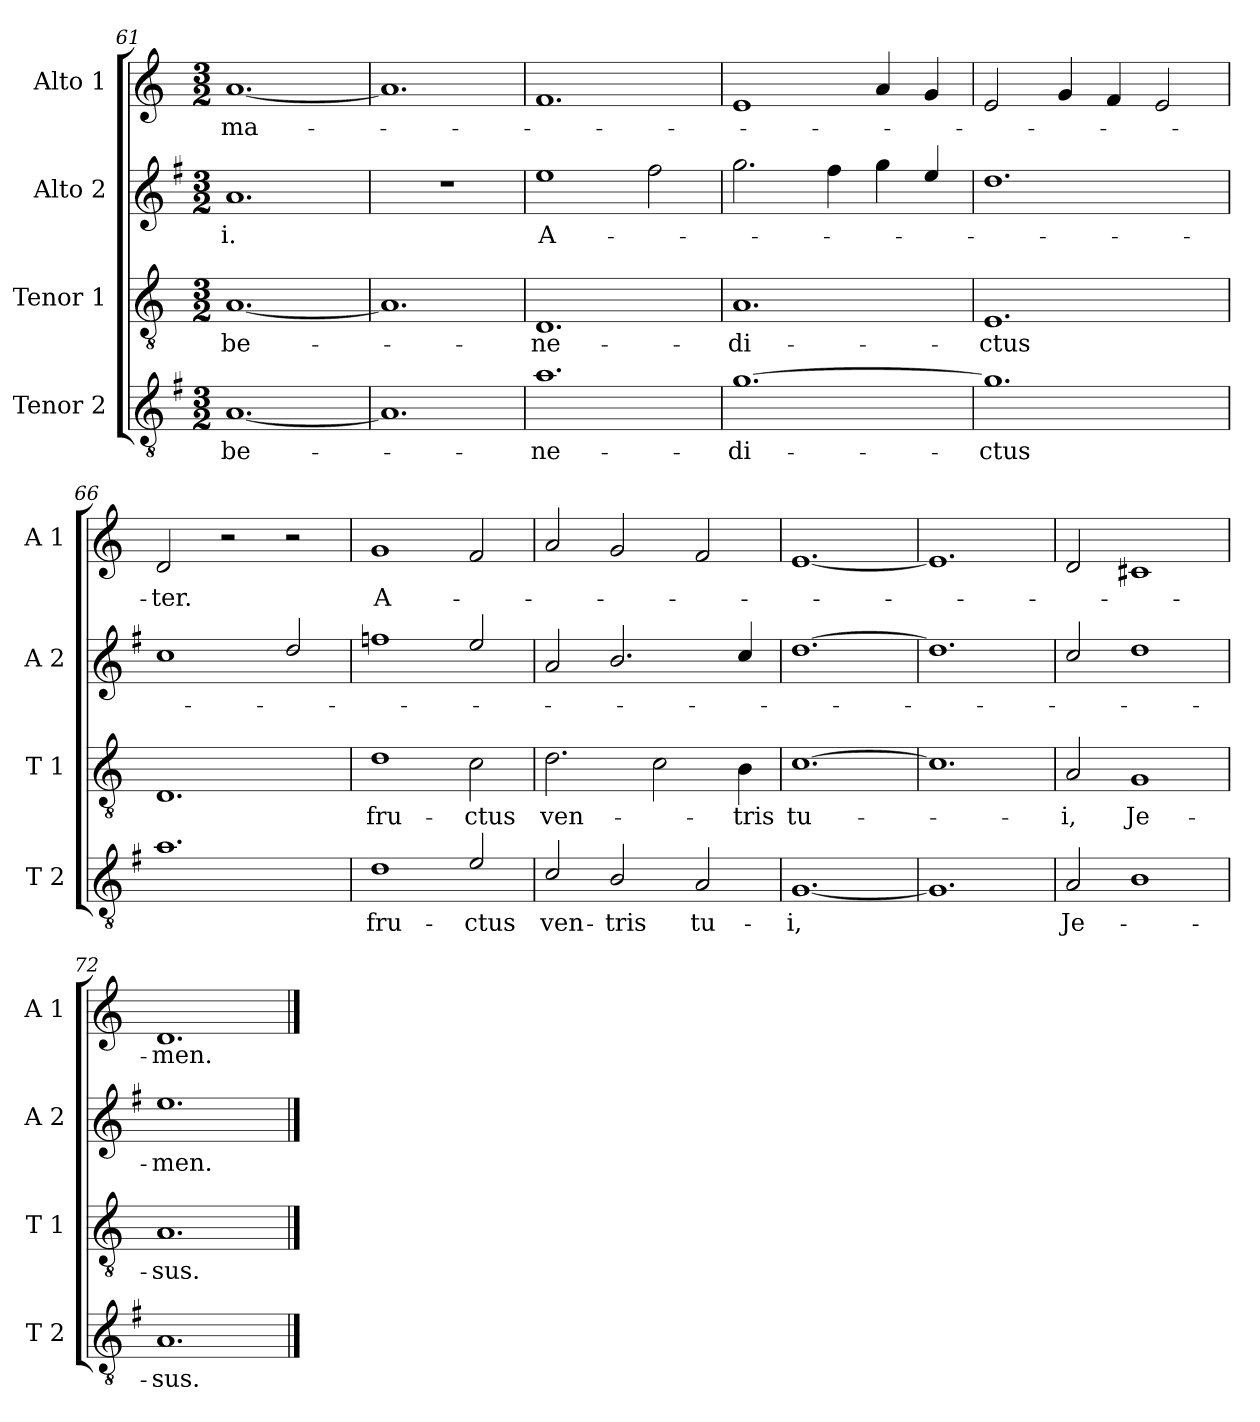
**kern	**text	**kern	**text	**kern	**text	**kern	**text
*part4	*part4	*part3	*part3	*part2	*part2	*part1	*part1
*staff4	*staff4	*staff3	*staff3	*staff2	*staff2	*staff1	*staff1
*I"Tenor 2	*	*I"Tenor 1	*	*I"Alto 2	*	*I"Alto 1	*
*I'T 2	*	*I'T 1	*	*I'A 2	*	*I'A 1	*
!!LO:LB:g=z
*clefGv2	*	*clefGv2	*	*clefG2	*	*clefG2	*
*ITrd4c7	*	*	*	*ITrd4c7	*	*	*
*k[]	*	*k[]	*	*k[]	*	*k[]	*
*C:	*	*C:	*	*C:	*	*C:	*
*M3/2	*	*M3/2	*	*M3/2	*	*M3/2	*
=61	=61	=61	=61	=61	=61	=61	=61
[1.D	be-	[1.A	be-	1.d	-i.	[1.a	ma-
=62	=62	=62	=62	=62	=62	=62	=62
1.D]	.	1.A]	.	1.r	.	1.a]	.
=63	=63	=63	=63	=63	=63	=63	=63
1.d	-ne-	1.D	-ne-	1a	A-	1.f	.
.	.	.	.	2b\	.	.	.
=64	=64	=64	=64	=64	=64	=64	=64
[1.c	-di-	1.A	-di-	2.cc\	.	1e	.
.	.	.	.	4b\	.	.	.
.	.	.	.	4cc\	.	4a/	.
.	.	.	.	4a/	.	4g/	.
=65	=65	=65	=65	=65	=65	=65	=65
1.c]	-ctus	1.E	-ctus	1.g	.	2e/	.
.	.	.	.	.	.	4g/	.
.	.	.	.	.	.	4f/	.
.	.	.	.	.	.	2e/	.
=66	=66	=66	=66	=66	=66	=66	=66
1.d	.	1.D	.	1f	.	2d/	-ter.
.	.	.	.	.	.	2r	.
.	.	.	.	2g/	.	2r	.
!!LO:PB:g=z
=67	=67	=67	=67	=67	=67	=67	=67
1G	fru-	1d	fru-	1b-X	.	1g	A-
2A/	-ctus	2c\	-ctus	2a/	.	2f/	.
=68	=68	=68	=68	=68	=68	=68	=68
2F/	ven-	2.d\	ven-	2d/	.	2a/	.
2E/	-tris	.	.	2.e/	.	2g/	.
.	.	2c\	.	.	.	.	.
2D/	tu-	.	.	.	.	2f/	.
.	.	4B\	-tris	4f/	.	.	.
=69	=69	=69	=69	=69	=69	=69	=69
[1.C	-i,	[1.c	tu-	[1.g	.	[1.e	.
=70	=70	=70	=70	=70	=70	=70	=70
1.C]	.	1.c]	.	1.g]	.	1.e]	.
=71	=71	=71	=71	=71	=71	=71	=71
2D/	Je-	2A/	-i,	2f/	.	2d/	.
1E	.	1G	Je-	1g	.	1c#X	.
=72	=72	=72	=72	=72	=72	=72	=72
1.D	-sus.	1.A	-sus.	1.a	-men.	1.d	-men.
==	==	==	==	==	==	==	==
*-	*-	*-	*-	*-	*-	*-	*-
